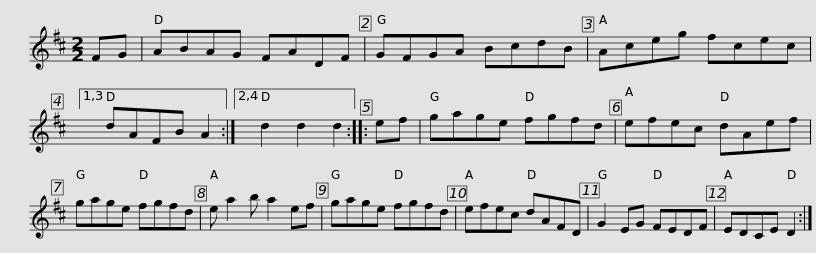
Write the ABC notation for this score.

X:1
L:1/8
M:2/2
I:linebreak $
K:D
V:1 treble
V:1
 FG | ABAG FADF | GFGA BcdB | Aceg fcec |1,3 dAFB A2 :|2,4 %5
 d2 d2 d2 :: ef |$ gage fgfd | efec dAef | gage fgfd | %10
 e a2 b a2 ef | gage fgfd |$ efec dAFD | G2 EG FEDF | EDCE D2 :| %15
